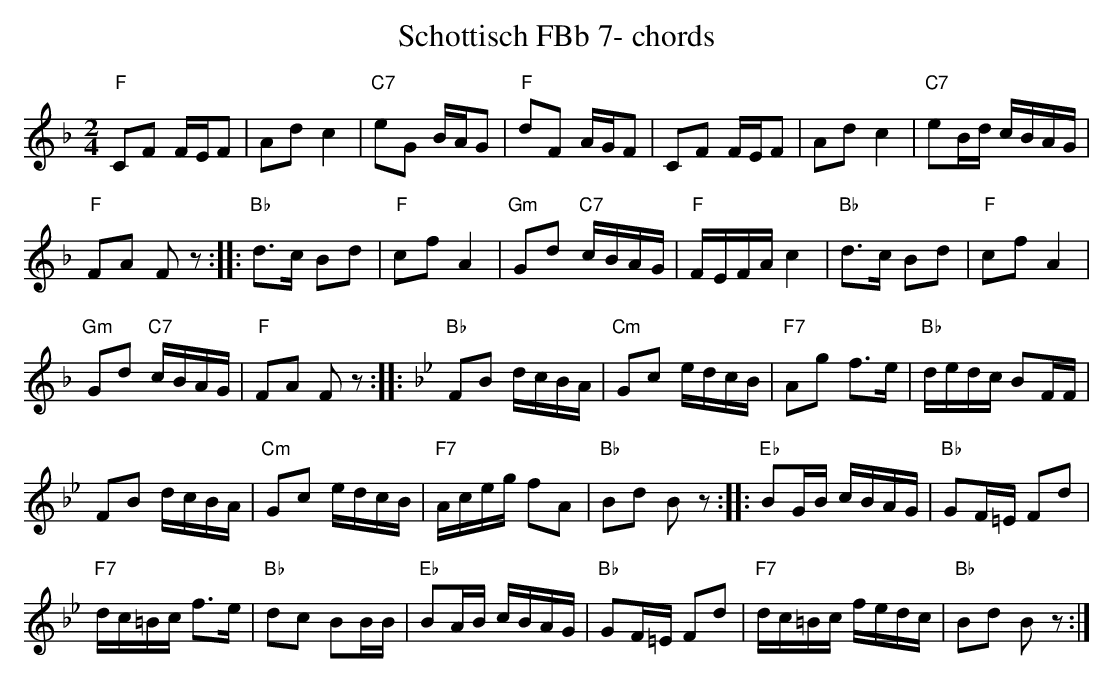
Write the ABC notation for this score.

X:1
T:Schottisch FBb 7- chords
M:2/4
L:1/16
K:Fmaj%%MIDI gchordon
"F"C2F2 FEF2 | A2d2c4 | "C7"e2G2 BAG2 | "F"d2F2 AGF2 | C2F2 FEF2 | A2d2 c4 | "C7"e2Bd cBAG |
"F"F2A2 F2z2 :: "Bb"d3c B2d2 | "F"c2f2A4 | "Gm"G2d2 "C7"cBAG | "F"FEFAc4 | "Bb"d3c B2d2 | "F"c2f2A4 |
"Gm"G2d2 "C7"cBAG | "F"F2A2 F2z2 :: [K:Bbmaj] "Bb"F2B2 dcBA | "Cm"G2c2 edcB | "F7"A2g2 f3e | "Bb"dedc B2FF |
F2B2 dcBA | "Cm"G2c2 edcB | "F7"Aceg f2A2 | "Bb"B2d2 B2z2 :: "Eb"B2GB cBAG | "Bb"G2F=E F2d2 |
"F7"dc=Bc f3e | "Bb"d2c2 B2BB | "Eb"B2AB cBAG | "Bb"G2F=E F2d2 | "F7"dc=Bc fedc | "Bb"B2d2 B2z2 :|
